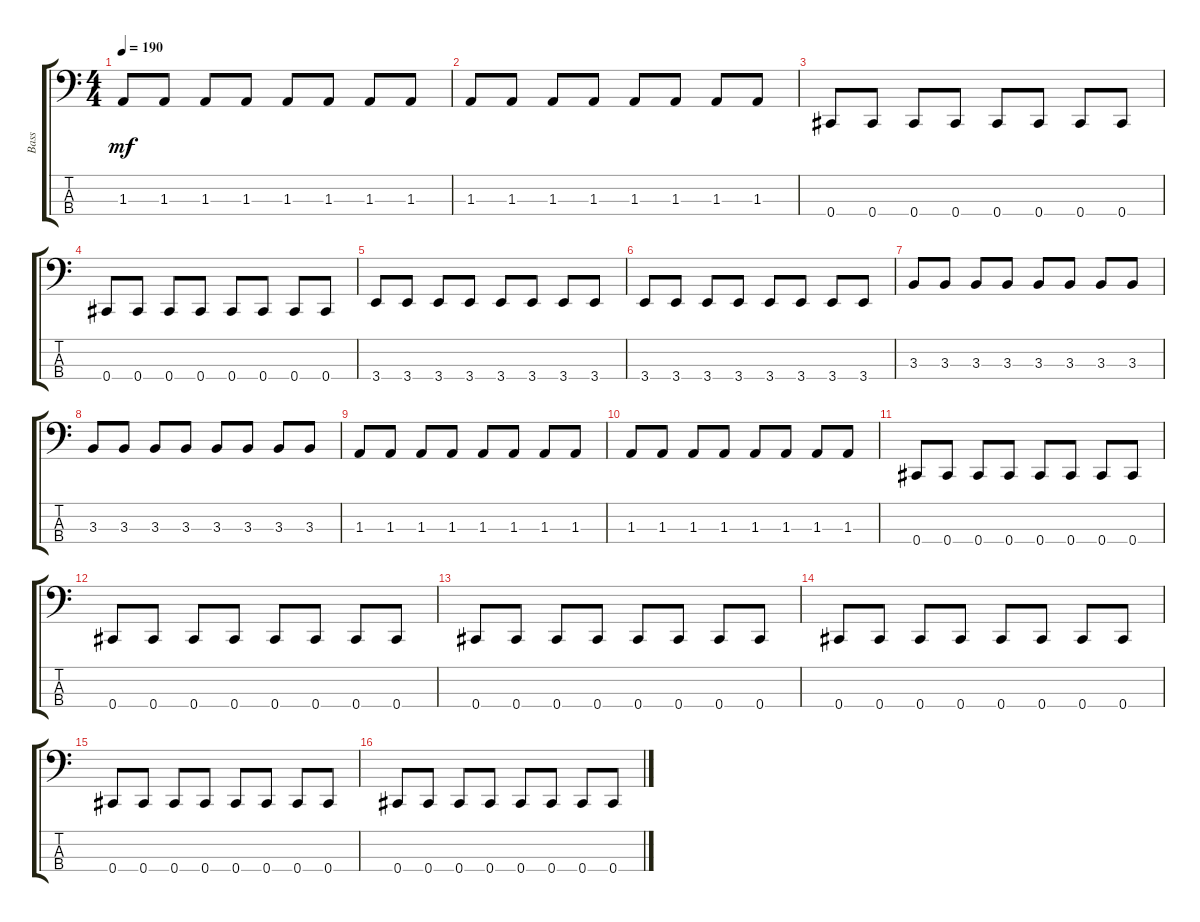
\track ("Bass" "Bass") {instrument electricbassfinger}
\staff {score tabs}
\tuning (Gb2 Db2 Ab1 Db1) {hide}
\ts (4 4)
\tempo 190
\clef f4
\ks c
1.3.8{dy mf} 1.3.8 1.3.8 1.3.8 1.3.8 1.3.8 1.3.8 1.3.8 |
1.3.8 1.3.8 1.3.8 1.3.8 1.3.8 1.3.8 1.3.8 1.3.8 |
0.4.8 0.4.8 0.4.8 0.4.8 0.4.8 0.4.8 0.4.8 0.4.8 |
0.4.8 0.4.8 0.4.8 0.4.8 0.4.8 0.4.8 0.4.8 0.4.8 |
3.4.8 3.4.8 3.4.8 3.4.8 3.4.8 3.4.8 3.4.8 3.4.8 |
3.4.8 3.4.8 3.4.8 3.4.8 3.4.8 3.4.8 3.4.8 3.4.8 |
3.3.8 3.3.8 3.3.8 3.3.8 3.3.8 3.3.8 3.3.8 3.3.8 |
3.3.8 3.3.8 3.3.8 3.3.8 3.3.8 3.3.8 3.3.8 3.3.8 |
1.3.8 1.3.8 1.3.8 1.3.8 1.3.8 1.3.8 1.3.8 1.3.8 |
1.3.8 1.3.8 1.3.8 1.3.8 1.3.8 1.3.8 1.3.8 1.3.8 |
0.4.8 0.4.8 0.4.8 0.4.8 0.4.8 0.4.8 0.4.8 0.4.8 |
0.4.8 0.4.8 0.4.8 0.4.8 0.4.8 0.4.8 0.4.8 0.4.8 |
0.4.8 0.4.8 0.4.8 0.4.8 0.4.8 0.4.8 0.4.8 0.4.8 |
0.4.8 0.4.8 0.4.8 0.4.8 0.4.8 0.4.8 0.4.8 0.4.8 |
0.4.8 0.4.8 0.4.8 0.4.8 0.4.8 0.4.8 0.4.8 0.4.8 |
0.4.8 0.4.8 0.4.8 0.4.8 0.4.8 0.4.8 0.4.8 0.4.8
